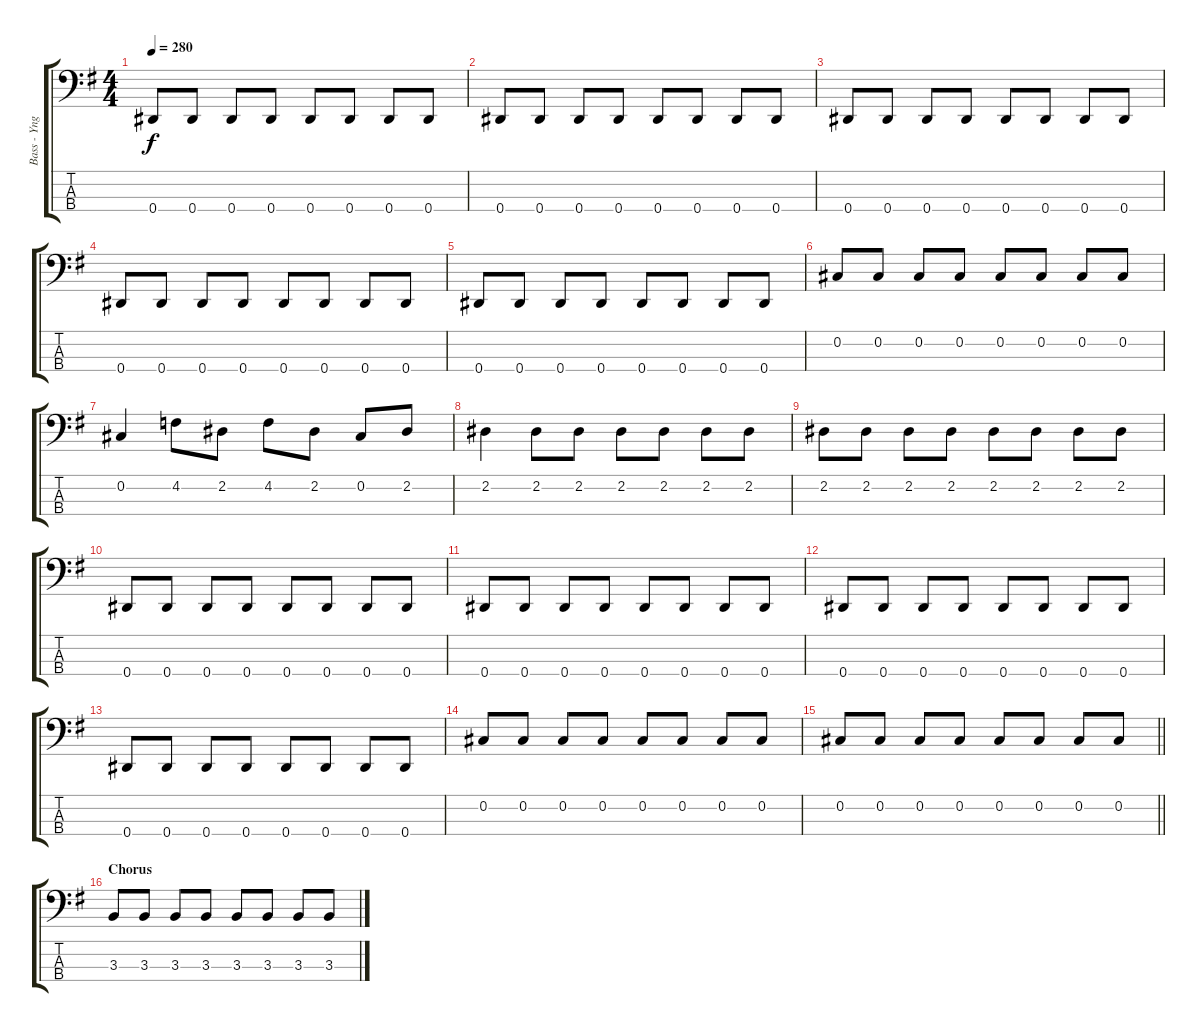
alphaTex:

\track ("Bass - Yngwie J. Malmsteen" "Bass - Yng") {instrument electricbassfinger}
\staff {score tabs}
\tuning (Gb2 Db2 Ab1 Eb1) {hide}
\ts (4 4)
\tempo 280
\clef f4
\ks eminor
0.4.8{dy f} 0.4.8 0.4.8 0.4.8 0.4.8 0.4.8 0.4.8 0.4.8 |
0.4.8 0.4.8 0.4.8 0.4.8 0.4.8 0.4.8 0.4.8 0.4.8 |
0.4.8 0.4.8 0.4.8 0.4.8 0.4.8 0.4.8 0.4.8 0.4.8 |
0.4.8 0.4.8 0.4.8 0.4.8 0.4.8 0.4.8 0.4.8 0.4.8 |
0.4.8 0.4.8 0.4.8 0.4.8 0.4.8 0.4.8 0.4.8 0.4.8 |
0.2.8 0.2.8 0.2.8 0.2.8 0.2.8 0.2.8 0.2.8 0.2.8 |
0.2.4 4.2.8 2.2.8 4.2.8 2.2.8 0.2.8 2.2.8 |
2.2.4 2.2.8 2.2.8 2.2.8 2.2.8 2.2.8 2.2.8 |
2.2.8 2.2.8 2.2.8 2.2.8 2.2.8 2.2.8 2.2.8 2.2.8 |
0.4.8 0.4.8 0.4.8 0.4.8 0.4.8 0.4.8 0.4.8 0.4.8 |
0.4.8 0.4.8 0.4.8 0.4.8 0.4.8 0.4.8 0.4.8 0.4.8 |
0.4.8 0.4.8 0.4.8 0.4.8 0.4.8 0.4.8 0.4.8 0.4.8 |
0.4.8 0.4.8 0.4.8 0.4.8 0.4.8 0.4.8 0.4.8 0.4.8 |
0.2.8 0.2.8 0.2.8 0.2.8 0.2.8 0.2.8 0.2.8 0.2.8 |
\barLineRight lightlight
0.2.8 0.2.8 0.2.8 0.2.8 0.2.8 0.2.8 0.2.8 0.2.8 |
\section ("" "Chorus")
3.3.8 3.3.8 3.3.8 3.3.8 3.3.8 3.3.8 3.3.8 3.3.8
